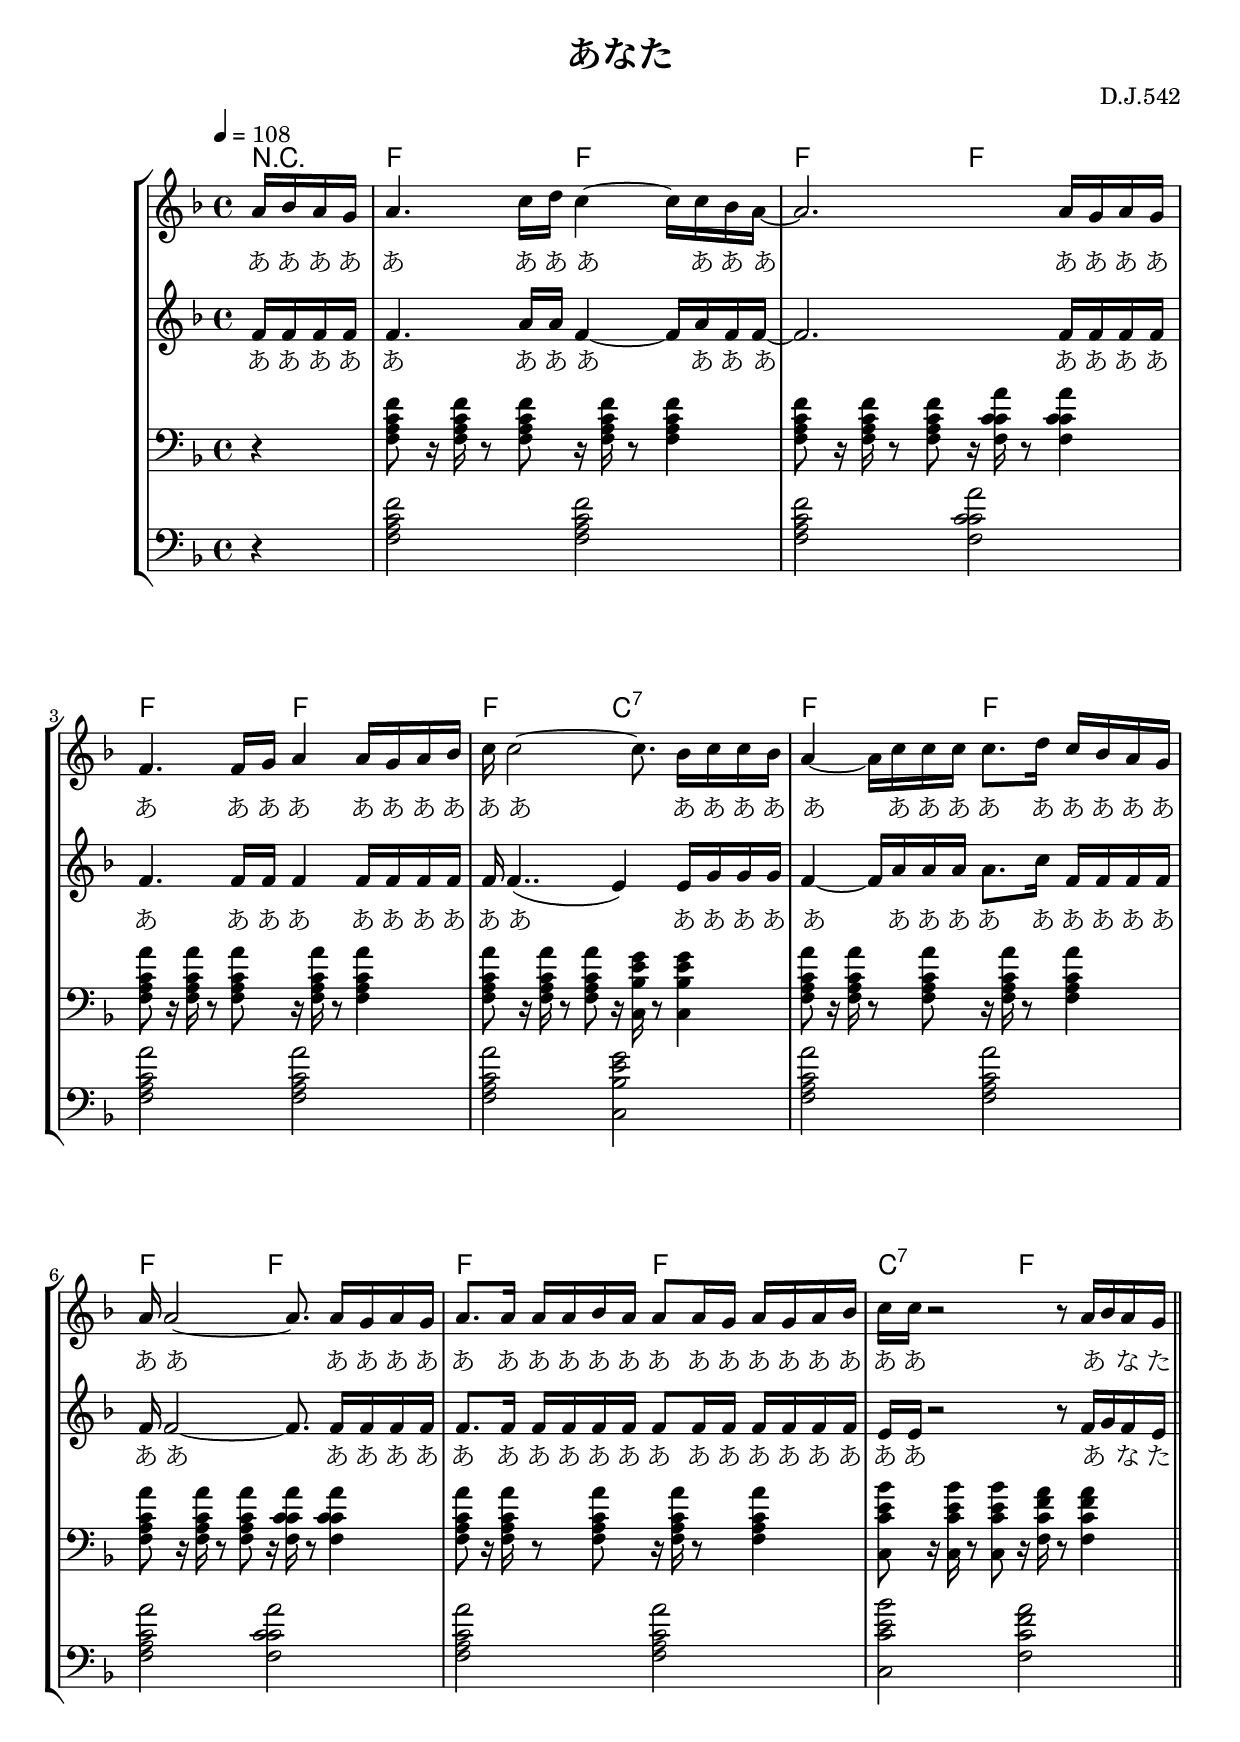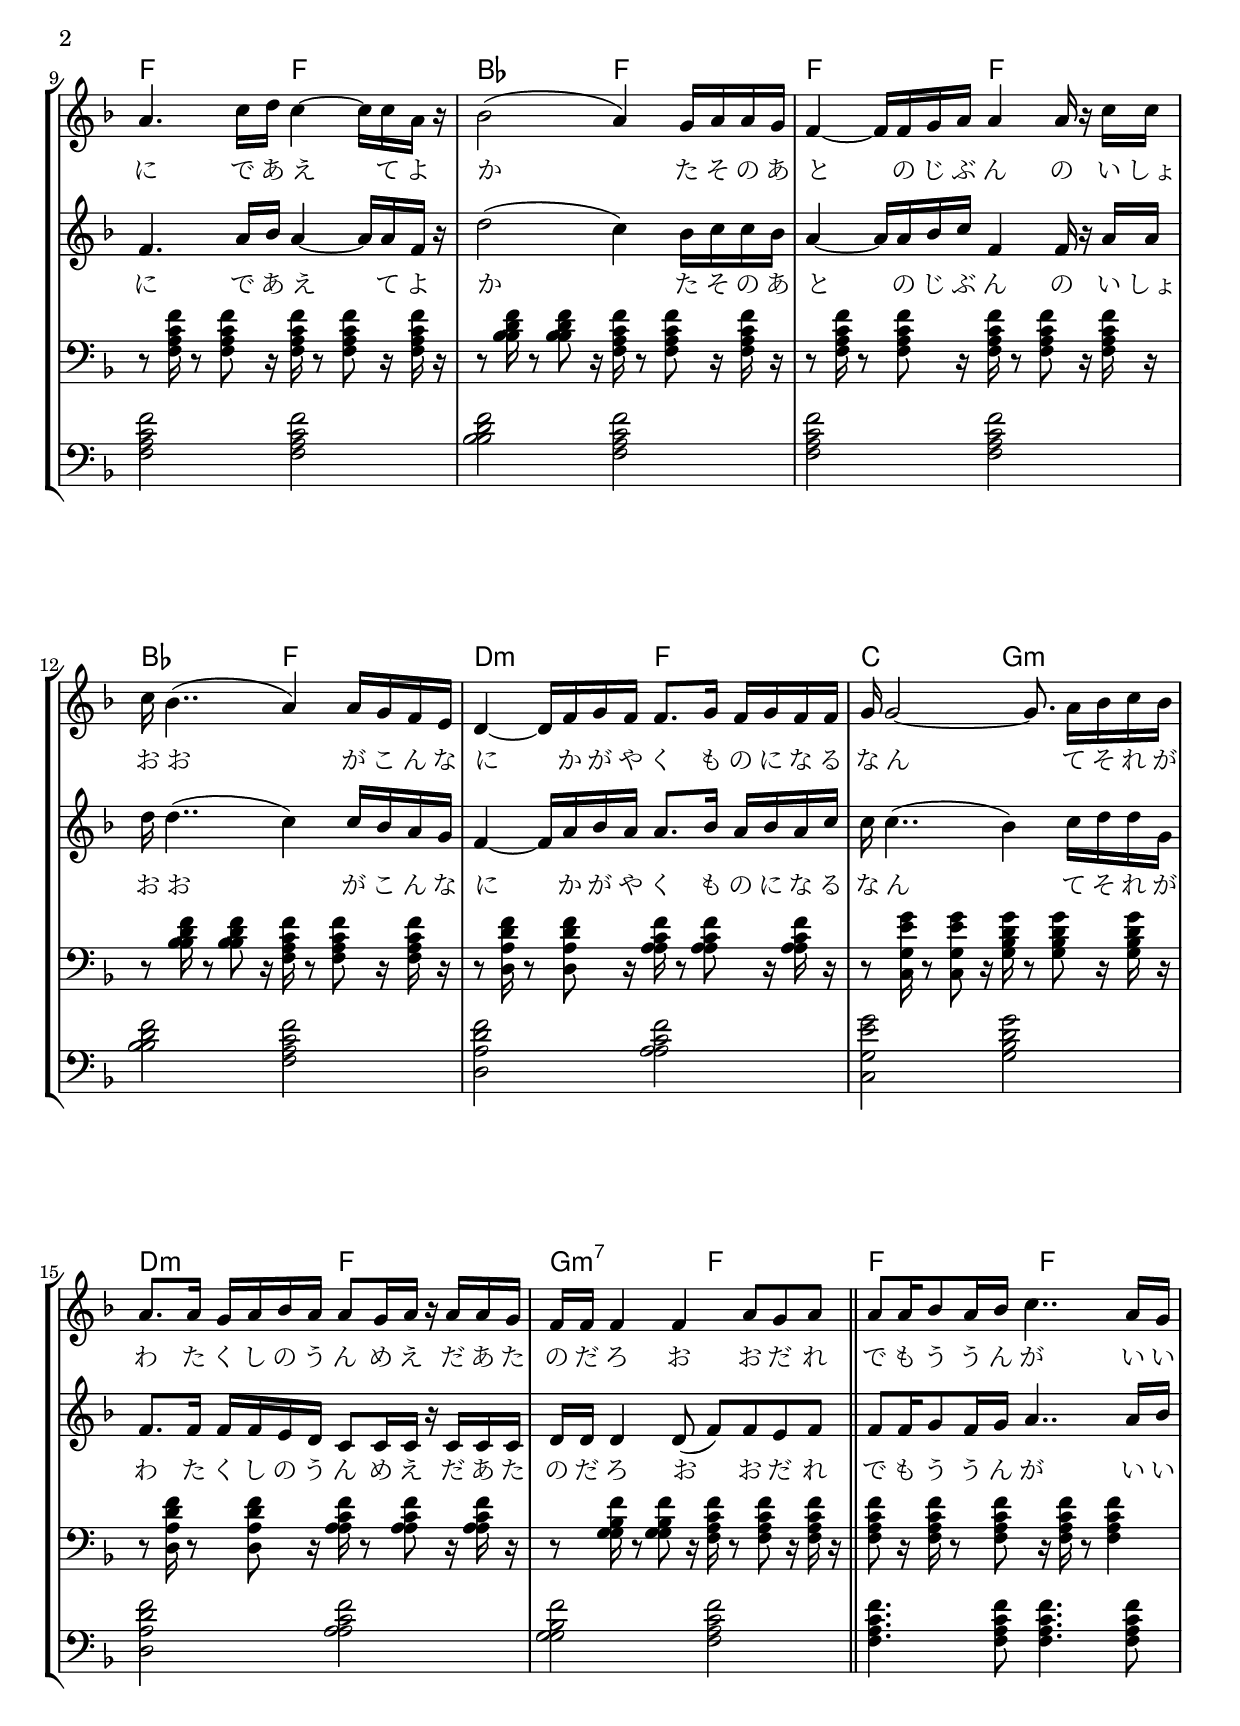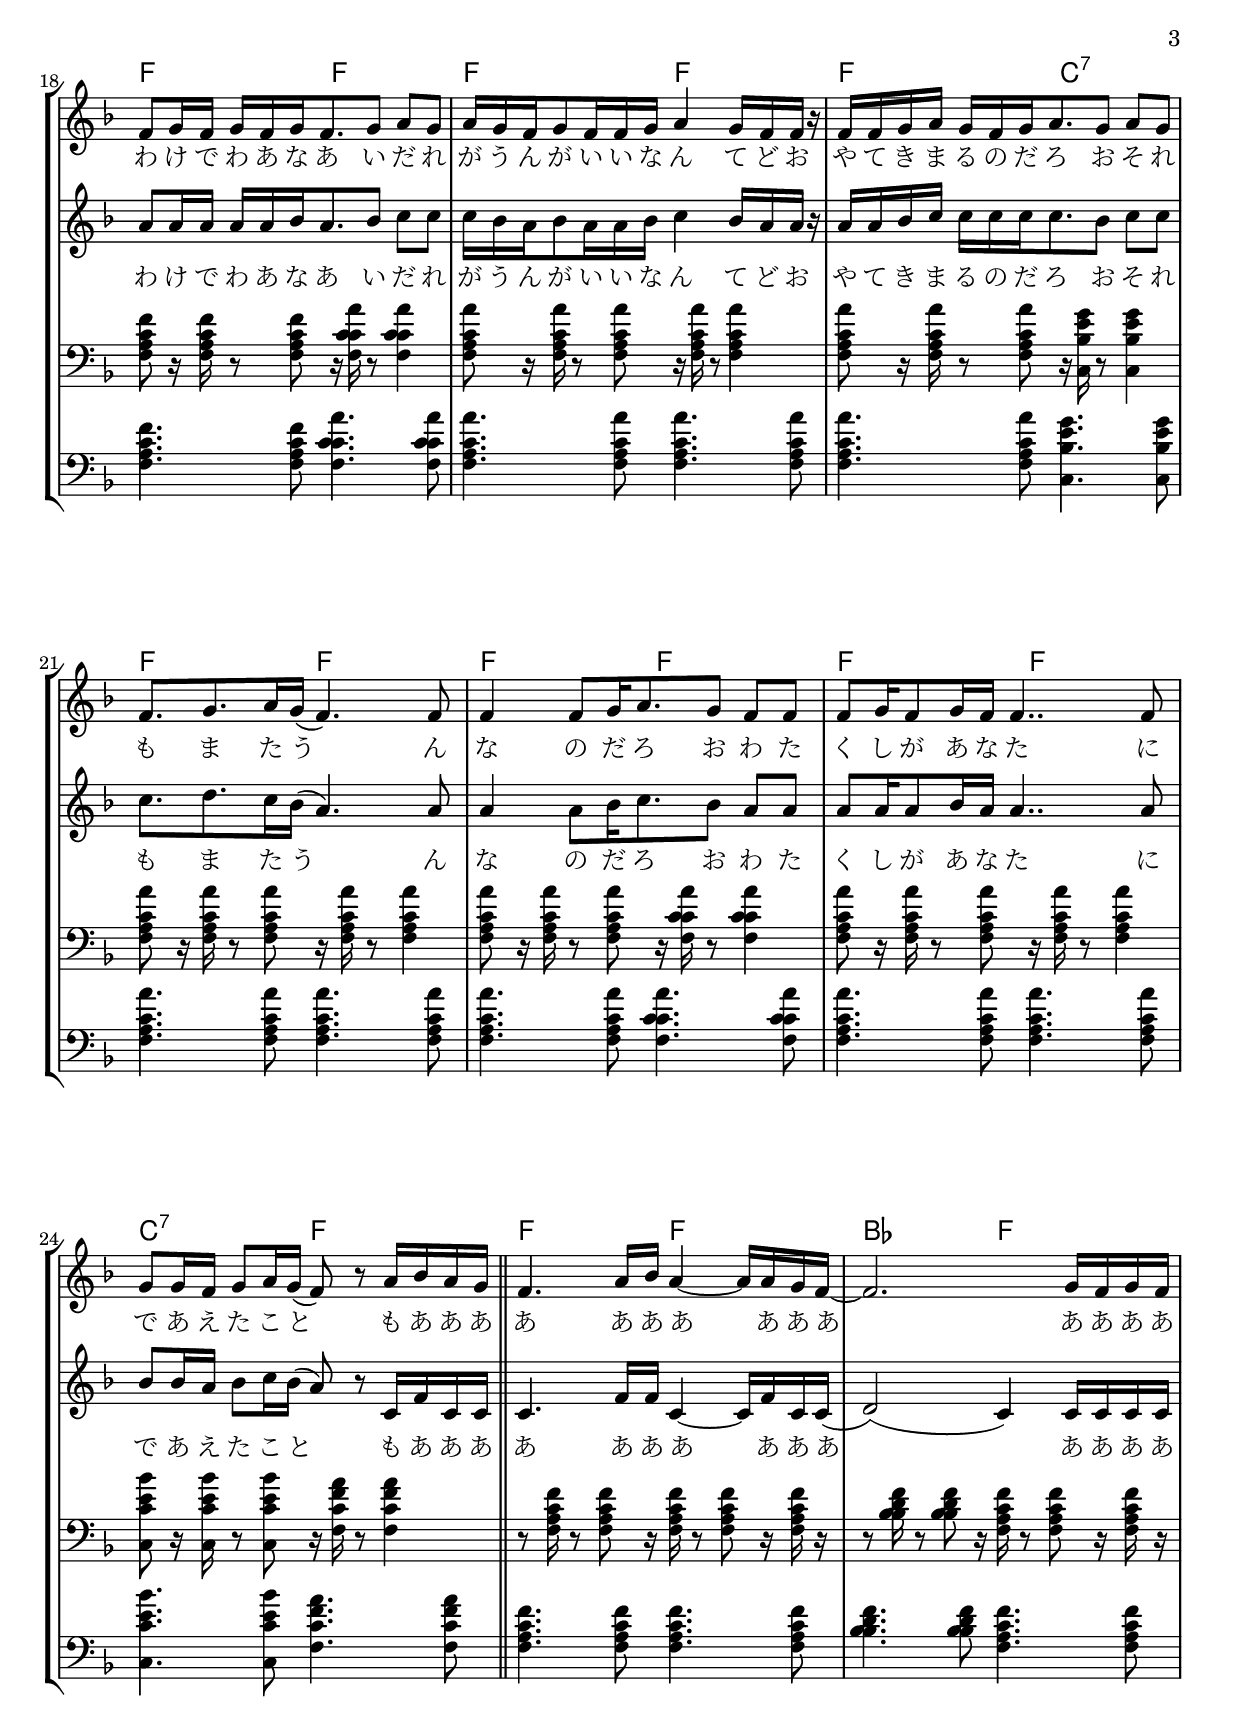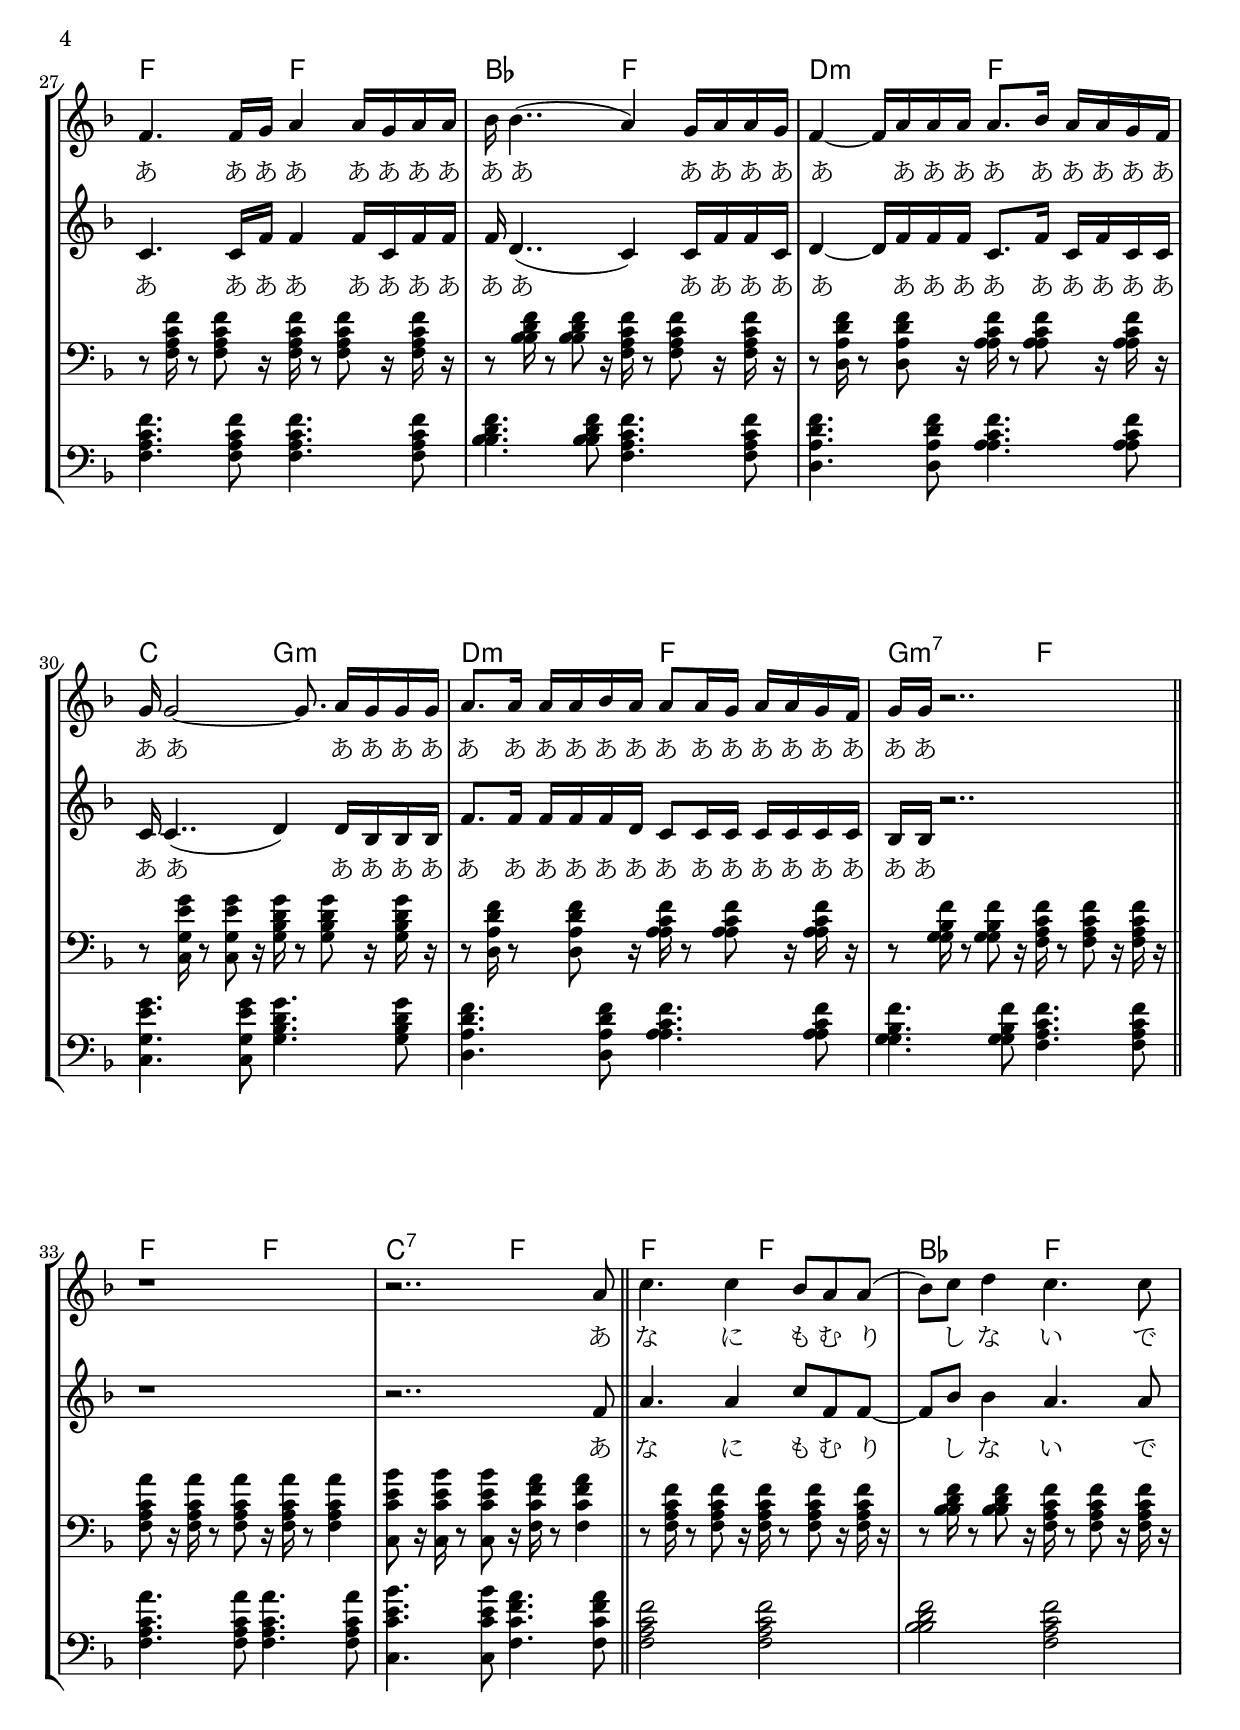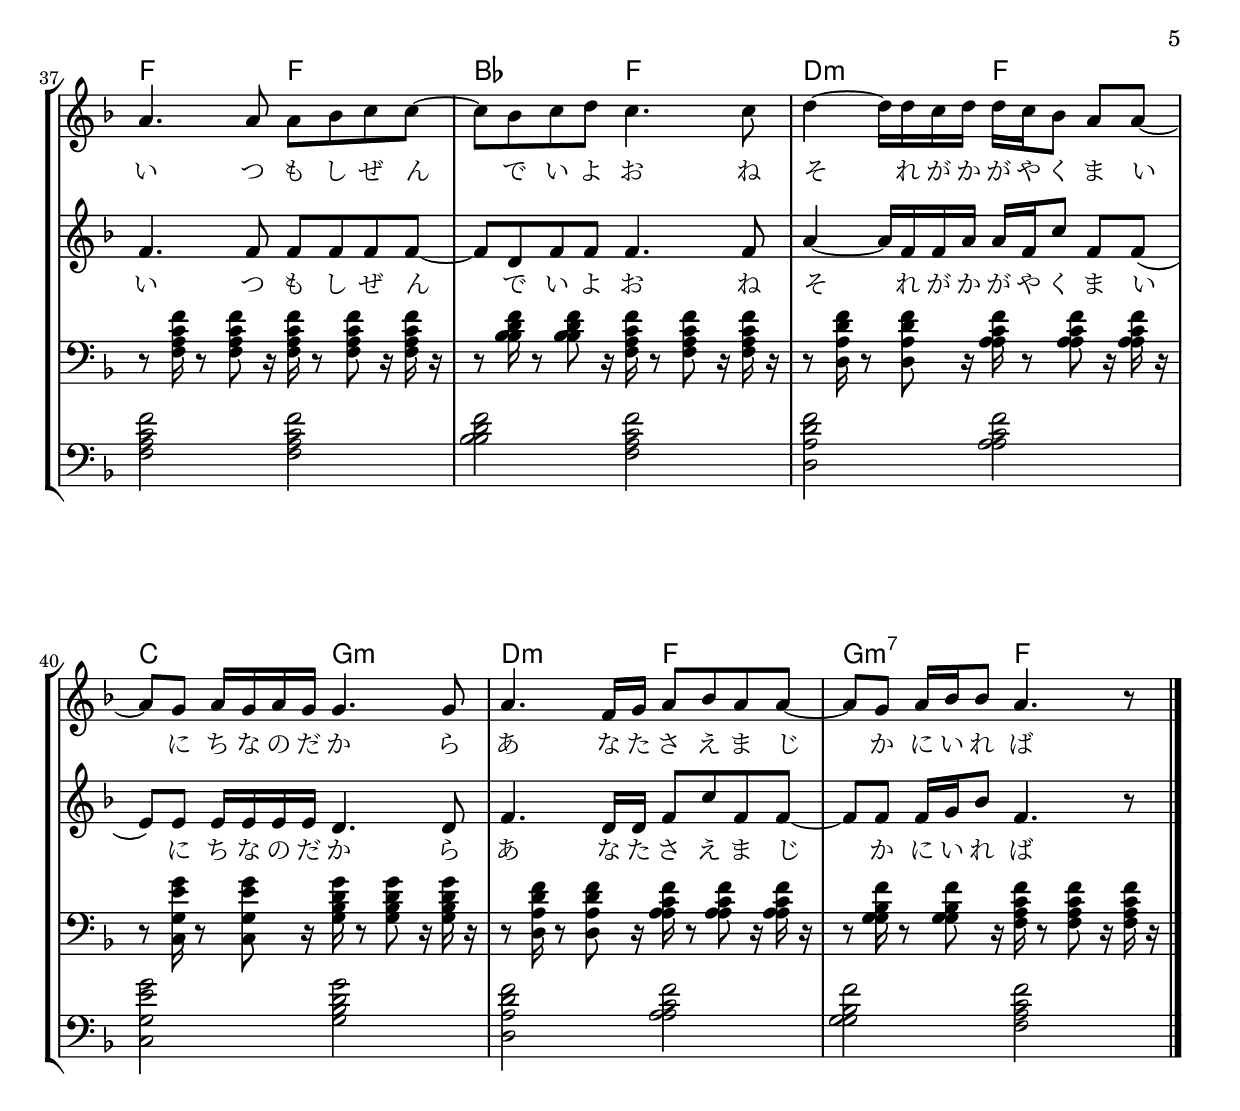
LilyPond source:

\version "2.12.1"

\header {
	title = \markup {あなた}
	composer = \markup \center-column {D.J.542}
}

harmony = \chordmode {
		r4f2 f f f f f f c:7 f f f f f f c:7 f 

	f f bes f f f bes f d:m f c g:m d:m f g:min7 f 

	f f f f f f f c:7 f f f f f f c:7 f 

	f f bes f f f bes f d:m f c g:m d:m f g:min7 f 

	f f c:7 f 

	f f bes f f f bes f d:m f c g:m d:m f g:min7 f 
}

melody = {
	\set Staff.midiInstrument = #"Brass Section"
	\partial 8*2
		\key f \major
	\tempo 4 = 108
a'16  bes'16  a'16  g'16 
	a'4.  c''16  d''16  c''4~c''16  c''16  bes'16  a'16~ 
	a'2.  a'16  g'16  a'16  g'16 
	f'4.  f'16  g'16  a'4  a'16  g'16  a'16  bes'16 
	c''16  c''2~c''8.  bes'16  c''16  c''16  bes'16 
	a'4~a'16  c''16  c''16  c''16  c''8.  d''16  c''16  bes'16  a'16  g'16 
	a'16  a'2~a'8.  a'16  g'16  a'16  g'16 
	a'8.  a'16  a'16  a'16  bes'16  a'16  a'8  a'16  g'16  a'16  g'16  a'16  bes'16 
	c''16  c''16  	r2~r8 	\set Staff.midiInstrument = #"fss0.37"
	a'16  bes'16  a'16  g'16 
	a'4.  c''16  d''16  c''4~c''16  c''16  a'16  r16 
	bes'2  (a'4)  g'16  a'16  a'16  g'16 
	f'4~f'16  f'16  g'16  a'16  a'4  a'16  r16  c''16  c''16 
	c''16  bes'4..  (a'4)  a'16  g'16  f'16  e'16 
	d'4~d'16  f'16  g'16  f'16  f'8.  g'16  f'16  g'16  f'16  f'16 
	g'16  g'2~g'8.  a'16  bes'16  c''16  bes'16 
	a'8.  a'16  g'16  a'16  bes'16  a'16  a'8  g'16  a'16  r16  a'16  a'16  g'16 
	f'16  f'16  f'4  f'4  	\set Staff.midiInstrument = #"fss0.37"
	a'8  g'8  a'8 
	a'8  a'16  bes'8  a'16  bes'16  c''4..  a'16  g'16 
	f'8  g'16  f'16  g'16  f'16  g'16  f'8.  g'8  a'8  g'8 
	a'16  g'16  f'16  g'8  f'16  f'16  g'16  a'4  g'16  f'16  f'16  r16 
	f'16  f'16  g'16  a'16  g'16  f'16  g'16  a'8.  g'8  a'8  g'8 
	f'8.  g'8.  a'16  g'16  (f'4.)  f'8 
	f'4  f'8  g'16  a'8.  g'8  f'8  f'8 
	f'8  g'16  f'8  g'16  f'16  f'4..  f'8 
	g'8  g'16  f'16  g'8  a'16  g'16  (f'8)  	r8 	\set Staff.midiInstrument = #"Brass Section"
	a'16  bes'16  a'16  g'16 
	f'4.  a'16  bes'16  a'4~a'16  a'16  g'16  f'16~ 
	f'2.  g'16  f'16  g'16  f'16 
	f'4.  f'16  g'16  a'4  a'16  g'16  a'16  a'16 
	bes'16  bes'4..  (a'4)  g'16  a'16  a'16  g'16 
	f'4~f'16  a'16  a'16  a'16  a'8.  bes'16  a'16  a'16  g'16  f'16 
	g'16  g'2~g'8.  a'16  g'16  g'16  g'16 
	a'8.  a'16  a'16  a'16  bes'16  a'16  a'8  a'16  g'16  a'16  a'16  g'16  f'16 
	g'16  g'16  	r2.. 	r1 | r2.. 
	\set Staff.midiInstrument = #"fss0.37"
	a'8 
	c''4.  c''4  bes'8  a'8  a'8 
	(bes'8)  c''8  d''4  c''4.  c''8 
	a'4.  a'8  a'8  bes'8  c''8  c''8~ 
	c''8  bes'8  c''8  d''8  c''4.  c''8 
	d''4~d''16  d''16  c''16  d''16  d''16  c''16  bes'8  a'8  a'8~ 
	a'8  g'8  a'16  g'16  a'16  g'16  g'4.  g'8 
	a'4.  f'16  g'16  a'8  bes'8  a'8  a'8~ 
	a'8  g'8  a'16  bes'16  bes'8  a'4.  	r8 	\bar "|."
}

words = \lyricmode {
	あ  あ  あ  あ  あ  あ  あ  あ  あ  あ  あ  あ  あ  あ  あ  あ  あ  あ  あ  あ  あ  あ  あ  あ  あ  あ  あ  あ  あ  あ  あ  あ  あ  あ  あ  あ  あ  あ  あ  あ  あ  あ  あ  あ  あ  あ  あ  あ  あ  あ  あ  あ  あ  あ  あ  あ  あ  あ  あ  あ  
	あ  な  た  に  で  あ  え  て  よ  か  た  そ  の  あ  と  の  じ  ぶ  ん  の  い  しょ  お  お  が  こ  ん  な  に  か  が  や  く  も  の  に  な  る  な  ん  て  そ  れ  が  わ  た  く  し  の  う  ん  め  え  だ  あ  た  の  だ  ろ  お  お  
	だ  れ  で  も  う  う  ん  が  い  い  わ  け  で  わ  あ  な  あ  い  だ  れ  が  う  ん  が  い  い  な  ん  て  ど  お  や  て  き  ま  る  の  だ  ろ  お  そ  れ  も  ま  た  う  ん  な  の  だ  ろ  お  わ  た  く  し  が  あ  な  た  に  で  あ  え  た  こ  と  も  
	あ  あ  あ  あ  あ  あ  あ  あ  あ  あ  あ  あ  あ  あ  あ  あ  あ  あ  あ  あ  あ  あ  あ  あ  あ  あ  あ  あ  あ  あ  あ  あ  あ  あ  あ  あ  あ  あ  あ  あ  あ  あ  あ  あ  あ  あ  あ  あ  あ  あ  あ  あ  あ  あ  あ  あ  あ  あ  あ  あ  
	
	な  に  も  む  り  し  な  い  で  い  つ  も  し  ぜ  ん  で  い  よ  お  ね  そ  れ  が  か  が  や  く  ま  い  に  ち  な  の  だ  か  ら  あ  な  た  さ  え  ま  じ  か  に  い  れ  ば  あ  
}

secondmelody = {
	\set Staff.midiInstrument = #"Brass Section"
	\partial 8*2
		\key f \major
	\tempo 4 = 108
f'16  f'16  f'16  f'16 
	f'4.  a'16  a'16  f'4~f'16  a'16  f'16  f'16~ 
	f'2.  f'16  f'16  f'16  f'16 
	f'4.  f'16  f'16  f'4  f'16  f'16  f'16  f'16 
	f'16  f'4..  (e'4)  e'16  g'16  g'16  g'16 
	f'4~f'16  a'16  a'16  a'16  a'8.  c''16  f'16  f'16  f'16  f'16 
	f'16  f'2~f'8.  f'16  f'16  f'16  f'16 
	f'8.  f'16  f'16  f'16  f'16  f'16  f'8  f'16  f'16  f'16  f'16  f'16  f'16 
	e'16  e'16  	r2~r8 	\set Staff.midiInstrument = #"mmi0.38"
	f'16  g'16  f'16  e'16 
	f'4.  a'16  bes'16  a'4~a'16  a'16  f'16  r16 
	d''2  (c''4)  bes'16  c''16  c''16  bes'16 
	a'4~a'16  a'16  bes'16  c''16  f'4  f'16  r16  a'16  a'16 
	d''16  d''4..  (c''4)  c''16  bes'16  a'16  g'16 
	f'4~f'16  a'16  bes'16  a'16  a'8.  bes'16  a'16  bes'16  a'16  c''16 
	c''16  c''4..  (bes'4)  c''16  d''16  d''16  g'16 
	f'8.  f'16  f'16  f'16  e'16  d'16  c'8  c'16  c'16  r16  c'16  c'16  c'16 
	d'16  d'16  d'4  d'8  (f'8)  	\set Staff.midiInstrument = #"mmi0.38"
	f'8  e'8  f'8 
	f'8  f'16  g'8  f'16  g'16  a'4..  a'16  bes'16 
	a'8  a'16  a'16  a'16  a'16  bes'16  a'8.  bes'8  c''8  c''8 
	c''16  bes'16  a'16  bes'8  a'16  a'16  bes'16  c''4  bes'16  a'16  a'16  r16 
	a'16  a'16  bes'16  c''16  c''16  c''16  c''16  c''8.  bes'8  c''8  c''8 
	c''8.  d''8.  c''16  bes'16  (a'4.)  a'8 
	a'4  a'8  bes'16  c''8.  bes'8  a'8  a'8 
	a'8  a'16  a'8  bes'16  a'16  a'4..  a'8 
	bes'8  bes'16  a'16  bes'8  c''16  bes'16  (a'8)  	r8 	\set Staff.midiInstrument = #"Brass Section"
	c'16  f'16  c'16  c'16 
	c'4.  f'16  f'16  c'4~c'16  f'16  c'16  c'16 
	(d'2)  (c'4)  c'16  c'16  c'16  c'16 
	c'4.  c'16  f'16  f'4  f'16  c'16  f'16  f'16 
	f'16  d'4..  (c'4)  c'16  f'16  f'16  c'16 
	d'4~d'16  f'16  f'16  f'16  c'8.  f'16  c'16  f'16  c'16  c'16 
	c'16  c'4..  (d'4)  d'16  bes16  bes16  bes16 
	f'8.  f'16  f'16  f'16  f'16  d'16  c'8  c'16  c'16  c'16  c'16  c'16  c'16 
	bes16  bes16  	r2.. 	r1 | r2.. 
	\set Staff.midiInstrument = #"mmi0.38"
	f'8 
	a'4.  a'4  c''8  f'8  f'8~ 
	f'8  bes'8  bes'4  a'4.  a'8 
	f'4.  f'8  f'8  f'8  f'8  f'8~ 
	f'8  d'8  f'8  f'8  f'4.  f'8 
	a'4~a'16  f'16  f'16  a'16  a'16  f'16  c''8  f'8  f'8 
	(e'8)  e'8  e'16  e'16  e'16  e'16  d'4.  d'8 
	f'4.  d'16  d'16  f'8  c''8  f'8  f'8~ 
	f'8  f'8  f'16  g'16  bes'8  f'4.  	r8 	\bar "|."
}

secondwords = \lyricmode {
	あ  あ  あ  あ  あ  あ  あ  あ  あ  あ  あ  あ  あ  あ  あ  あ  あ  あ  あ  あ  あ  あ  あ  あ  あ  あ  あ  あ  あ  あ  あ  あ  あ  あ  あ  あ  あ  あ  あ  あ  あ  あ  あ  あ  あ  あ  あ  あ  あ  あ  あ  あ  あ  あ  あ  あ  あ  あ  あ  あ  
	あ  な  た  に  で  あ  え  て  よ  か  た  そ  の  あ  と  の  じ  ぶ  ん  の  い  しょ  お  お  が  こ  ん  な  に  か  が  や  く  も  の  に  な  る  な  ん  て  そ  れ  が  わ  た  く  し  の  う  ん  め  え  だ  あ  た  の  だ  ろ  お  お  
	だ  れ  で  も  う  う  ん  が  い  い  わ  け  で  わ  あ  な  あ  い  だ  れ  が  う  ん  が  い  い  な  ん  て  ど  お  や  て  き  ま  る  の  だ  ろ  お  そ  れ  も  ま  た  う  ん  な  の  だ  ろ  お  わ  た  く  し  が  あ  な  た  に  で  あ  え  た  こ  と  も  
	あ  あ  あ  あ  あ  あ  あ  あ  あ  あ  あ  あ  あ  あ  あ  あ  あ  あ  あ  あ  あ  あ  あ  あ  あ  あ  あ  あ  あ  あ  あ  あ  あ  あ  あ  あ  あ  あ  あ  あ  あ  あ  あ  あ  あ  あ  あ  あ  あ  あ  あ  あ  あ  あ  あ  あ  あ  あ  あ  あ  
	
	な  に  も  む  り  し  な  い  で  い  つ  も  し  ぜ  ん  で  い  よ  お  ね  そ  れ  が  か  が  や  く  ま  い  に  ち  な  の  だ  か  ら  あ  な  た  さ  え  ま  じ  か  に  い  れ  ば  あ  
}

tempochange = {
	\tempo 4 = 108
	r1 | r1 | r1 | r1 | r1 | r1 | r1 | r1 \bar "||"
	\tempo 4 = 108
	r1 | r1 | r1 | r1 | r1 | r1 | r1 | r1 \bar "||"
	\tempo 4 = 108
	r1 | r1 | r1 | r1 | r1 | r1 | r1 | r1 \bar "||"
	\tempo 4 = 108
	r1 | r1 | r1 | r1 | r1 | r1 | r1 | r1 \bar "||"
	\tempo 4 = 108
	r1 | r1 \bar "||"
	\tempo 4 = 108
	r1 | r1 | r1 | r1 | r1 | r1 | r1 | r1 \bar "|."
}

mainacc = {
	\clef bass
	\set Staff.midiInstrument = #"Electric Guitar (clean)"
	\key f \major
	\tempo 4 = 108
	\partial 8*2
	r4	<f a c' f'>8 r16 <f a c' f'>16 r8     <f a c' f'>8
	r16 <f a c' f'>16 r8     <f a c' f'>4
	<f a c' f'>8 r16 <f a c' f'>16 r8     <f a c' f'>8
	r16 <f c' c' a'>16 r8     <f c' c' a'>4
	<f a c' a'>8 r16 <f a c' a'>16 r8     <f a c' a'>8
	r16 <f a c' a'>16 r8     <f a c' a'>4
	<f a c' a'>8 r16 <f a c' a'>16 r8     <f a c' a'>8
	r16 <c bes e' g'>16 r8     <c bes e' g'>4
	<f a c' a'>8 r16 <f a c' a'>16 r8     <f a c' a'>8
	r16 <f a c' a'>16 r8     <f a c' a'>4
	<f a c' a'>8 r16 <f a c' a'>16 r8     <f a c' a'>8
	r16 <f c' c' a'>16 r8     <f c' c' a'>4
	<f a c' a'>8 r16 <f a c' a'>16 r8     <f a c' a'>8
	r16 <f a c' a'>16 r8     <f a c' a'>4
	<c c' e' bes'>8 r16 <c c' e' bes'>16 r8     <c c' e' bes'>8
	r16 <f c' f' a'>16 r8     <f c' f' a'>4
	\bar "||"

	\set Staff.midiInstrument = #"Electric Guitar (clean)"
	r8 <f a c' f'>16 r8 <f a c' f'>8 r16
	<f a c' f'>16 r8      <f a c' f'>8 r16 <f a c' f'>16 r16
	r8 <bes bes d' f'>16 r8 <bes bes d' f'>8 r16
	<f a c' f'>16 r8      <f a c' f'>8 r16 <f a c' f'>16 r16
	r8 <f a c' f'>16 r8 <f a c' f'>8 r16
	<f a c' f'>16 r8      <f a c' f'>8 r16 <f a c' f'>16 r16
	r8 <bes bes d' f'>16 r8 <bes bes d' f'>8 r16
	<f a c' f'>16 r8      <f a c' f'>8 r16 <f a c' f'>16 r16
	r8 <d a d' f'>16 r8 <d a d' f'>8 r16
	<a a c' f'>16 r8      <a a c' f'>8 r16 <a a c' f'>16 r16
	r8 <c g e' g'>16 r8 <c g e' g'>8 r16
	<g bes d' g'>16 r8      <g bes d' g'>8 r16 <g bes d' g'>16 r16
	r8 <d a d' f'>16 r8 <d a d' f'>8 r16
	<a a c' f'>16 r8      <a a c' f'>8 r16 <a a c' f'>16 r16
	r8 <g g bes f'>16 r8 <g g bes f'>8 r16
	<f a c' f'>16 r8      <f a c' f'>8 r16 <f a c' f'>16 r16
	\bar "||"

	\set Staff.midiInstrument = #"Electric Guitar (clean)"
	<f a c' f'>8 r16 <f a c' f'>16 r8     <f a c' f'>8
	r16 <f a c' f'>16 r8     <f a c' f'>4
	<f a c' f'>8 r16 <f a c' f'>16 r8     <f a c' f'>8
	r16 <f c' c' a'>16 r8     <f c' c' a'>4
	<f a c' a'>8 r16 <f a c' a'>16 r8     <f a c' a'>8
	r16 <f a c' a'>16 r8     <f a c' a'>4
	<f a c' a'>8 r16 <f a c' a'>16 r8     <f a c' a'>8
	r16 <c bes e' g'>16 r8     <c bes e' g'>4
	<f a c' a'>8 r16 <f a c' a'>16 r8     <f a c' a'>8
	r16 <f a c' a'>16 r8     <f a c' a'>4
	<f a c' a'>8 r16 <f a c' a'>16 r8     <f a c' a'>8
	r16 <f c' c' a'>16 r8     <f c' c' a'>4
	<f a c' a'>8 r16 <f a c' a'>16 r8     <f a c' a'>8
	r16 <f a c' a'>16 r8     <f a c' a'>4
	<c c' e' bes'>8 r16 <c c' e' bes'>16 r8     <c c' e' bes'>8
	r16 <f c' f' a'>16 r8     <f c' f' a'>4
	\bar "||"

	\set Staff.midiInstrument = #"Electric Guitar (clean)"
	r8 <f a c' f'>16 r8 <f a c' f'>8 r16
	<f a c' f'>16 r8      <f a c' f'>8 r16 <f a c' f'>16 r16
	r8 <bes bes d' f'>16 r8 <bes bes d' f'>8 r16
	<f a c' f'>16 r8      <f a c' f'>8 r16 <f a c' f'>16 r16
	r8 <f a c' f'>16 r8 <f a c' f'>8 r16
	<f a c' f'>16 r8      <f a c' f'>8 r16 <f a c' f'>16 r16
	r8 <bes bes d' f'>16 r8 <bes bes d' f'>8 r16
	<f a c' f'>16 r8      <f a c' f'>8 r16 <f a c' f'>16 r16
	r8 <d a d' f'>16 r8 <d a d' f'>8 r16
	<a a c' f'>16 r8      <a a c' f'>8 r16 <a a c' f'>16 r16
	r8 <c g e' g'>16 r8 <c g e' g'>8 r16
	<g bes d' g'>16 r8      <g bes d' g'>8 r16 <g bes d' g'>16 r16
	r8 <d a d' f'>16 r8 <d a d' f'>8 r16
	<a a c' f'>16 r8      <a a c' f'>8 r16 <a a c' f'>16 r16
	r8 <g g bes f'>16 r8 <g g bes f'>8 r16
	<f a c' f'>16 r8      <f a c' f'>8 r16 <f a c' f'>16 r16
	\bar "||"

	\set Staff.midiInstrument = #"Electric Guitar (clean)"
	<f a c' a'>8 r16 <f a c' a'>16 r8     <f a c' a'>8
	r16 <f a c' a'>16 r8     <f a c' a'>4
	<c c' e' bes'>8 r16 <c c' e' bes'>16 r8     <c c' e' bes'>8
	r16 <f c' f' a'>16 r8     <f c' f' a'>4
	\bar "||"

	\set Staff.midiInstrument = #"Electric Guitar (clean)"
	r8 <f a c' f'>16 r8 <f a c' f'>8 r16
	<f a c' f'>16 r8      <f a c' f'>8 r16 <f a c' f'>16 r16
	r8 <bes bes d' f'>16 r8 <bes bes d' f'>8 r16
	<f a c' f'>16 r8      <f a c' f'>8 r16 <f a c' f'>16 r16
	r8 <f a c' f'>16 r8 <f a c' f'>8 r16
	<f a c' f'>16 r8      <f a c' f'>8 r16 <f a c' f'>16 r16
	r8 <bes bes d' f'>16 r8 <bes bes d' f'>8 r16
	<f a c' f'>16 r8      <f a c' f'>8 r16 <f a c' f'>16 r16
	r8 <d a d' f'>16 r8 <d a d' f'>8 r16
	<a a c' f'>16 r8      <a a c' f'>8 r16 <a a c' f'>16 r16
	r8 <c g e' g'>16 r8 <c g e' g'>8 r16
	<g bes d' g'>16 r8      <g bes d' g'>8 r16 <g bes d' g'>16 r16
	r8 <d a d' f'>16 r8 <d a d' f'>8 r16
	<a a c' f'>16 r8      <a a c' f'>8 r16 <a a c' f'>16 r16
	r8 <g g bes f'>16 r8 <g g bes f'>8 r16
	<f a c' f'>16 r8      <f a c' f'>8 r16 <f a c' f'>16 r16
	\bar "|."
}

subacc = {
	\clef bass
	\set Staff.midiInstrument = #"Electric Piano 1"
	\key f \major
	\tempo 4 = 108
	\partial 8*2
	r4	<f a c' f'>2
	<f a c' f'>2
	<f a c' f'>2
	<f c' c' a'>2
	<f a c' a'>2
	<f a c' a'>2
	<f a c' a'>2
	<c bes e' g'>2
	<f a c' a'>2
	<f a c' a'>2
	<f a c' a'>2
	<f c' c' a'>2
	<f a c' a'>2
	<f a c' a'>2
	<c c' e' bes'>2
	<f c' f' a'>2
	\bar "||"

	\set Staff.midiInstrument = #"Electric Piano 1"
	<f a c' f'>2
	<f a c' f'>2
	<bes bes d' f'>2
	<f a c' f'>2
	<f a c' f'>2
	<f a c' f'>2
	<bes bes d' f'>2
	<f a c' f'>2
	<d a d' f'>2
	<a a c' f'>2
	<c g e' g'>2
	<g bes d' g'>2
	<d a d' f'>2
	<a a c' f'>2
	<g g bes f'>2
	<f a c' f'>2
	\bar "||"

	\set Staff.midiInstrument = #"Electric Piano 1"
	<f a c' f'>4. <f a c' f'>8
	<f a c' f'>4. <f a c' f'>8
	<f a c' f'>4. <f a c' f'>8
	<f c' c' a'>4. <f c' c' a'>8
	<f a c' a'>4. <f a c' a'>8
	<f a c' a'>4. <f a c' a'>8
	<f a c' a'>4. <f a c' a'>8
	<c bes e' g'>4. <c bes e' g'>8
	<f a c' a'>4. <f a c' a'>8
	<f a c' a'>4. <f a c' a'>8
	<f a c' a'>4. <f a c' a'>8
	<f c' c' a'>4. <f c' c' a'>8
	<f a c' a'>4. <f a c' a'>8
	<f a c' a'>4. <f a c' a'>8
	<c c' e' bes'>4. <c c' e' bes'>8
	<f c' f' a'>4. <f c' f' a'>8
	\bar "||"

	\set Staff.midiInstrument = #"Electric Piano2"
	<f a c' f'>4. <f a c' f'>8
	<f a c' f'>4. <f a c' f'>8
	<bes bes d' f'>4. <bes bes d' f'>8
	<f a c' f'>4. <f a c' f'>8
	<f a c' f'>4. <f a c' f'>8
	<f a c' f'>4. <f a c' f'>8
	<bes bes d' f'>4. <bes bes d' f'>8
	<f a c' f'>4. <f a c' f'>8
	<d a d' f'>4. <d a d' f'>8
	<a a c' f'>4. <a a c' f'>8
	<c g e' g'>4. <c g e' g'>8
	<g bes d' g'>4. <g bes d' g'>8
	<d a d' f'>4. <d a d' f'>8
	<a a c' f'>4. <a a c' f'>8
	<g g bes f'>4. <g g bes f'>8
	<f a c' f'>4. <f a c' f'>8
	\bar "||"

	\set Staff.midiInstrument = #"Electric Piano2"
	<f a c' a'>4. <f a c' a'>8
	<f a c' a'>4. <f a c' a'>8
	<c c' e' bes'>4. <c c' e' bes'>8
	<f c' f' a'>4. <f c' f' a'>8
	\bar "||"

	\set Staff.midiInstrument = #"Electric Piano 1"
	<f a c' f'>2
	<f a c' f'>2
	<bes bes d' f'>2
	<f a c' f'>2
	<f a c' f'>2
	<f a c' f'>2
	<bes bes d' f'>2
	<f a c' f'>2
	<d a d' f'>2
	<a a c' f'>2
	<c g e' g'>2
	<g bes d' g'>2
	<d a d' f'>2
	<a a c' f'>2
	<g g bes f'>2
	<f a c' f'>2
	\bar "|."
}

percA = {
	\drummode {
	\partial 8*2
	r4	r2 hho2  |r2 hho2  |r2 hho2  |r2 hho2  |r2 hho2  |r2 hho2  |r2 hho2  |r2 hho2  \bar "||"
	r2 hho2  |r2 hho2  |r2 hho2  |r2 hho2  |r2 hho2  |r2 hho2  |r2 hho2  |r2 hho2  \bar "||"
	r4 hh8. hh4 r16 hh4  |hh4 hh8 hh4. hh4  |hh4 hh8. hh4 r16 hh4  |hh4 hh8 hh4. hh4  |r4 hh8. hh4 r16 hh4  |hh4 hh8 hh4. hh4  |hh4 hh8. hh4 r16 hh4  |hh4 hh8 hh4. hh4  \bar "||"
	r8 cymr16 cymr16 cymr8 cymr16 cymr16 cymr8 cymr16 cymr16 cymr8 cymr8  |cymr8 cymr16 cymr16 cymr8 cymr16 cymr16 cymr8 cymr16 cymr16 cymr8 cymr8  |cymr8 cymr16 cymr16 cymr8 cymr16 cymr16 cymr8 cymr16 cymr16 cymr8 cymr16 cymr16  |cymr8 cymr16 cymr16 cymr8 cymr16 cymr16 cymr8 cymr16 cymr16 cymr8 cymr8  |r8 cymr16 cymr16 cymr8 cymr16 cymr16 cymr8 cymr16 cymr16 cymr8 cymr8  |cymr8 cymr16 cymr16 cymr8 cymr16 cymr16 cymr8 cymr16 cymr16 cymr8 cymr8  |cymr8 cymr16 cymr16 cymr8 cymr16 cymr16 cymr8 cymr16 cymr16 cymr8 cymr16 cymr16  |cymr8 cymr16 cymr16 cymr8 cymr16 cymr16 cymr8 cymr16 cymr16 cymr8 cymr8  \bar "||"
	r2 r8 hho4.  |r2 r8 hho4.  \bar "||"
	r2 hho2  |r2 hho2  |r2 hho2  |r2 hho2  |r2 hho2  |r2 hho2  |r2 hho2  |r2 hho2  \bar "|."
	}
}

percB = {
	\drummode {
	\partial 8*2
	r4	r8 hh16 hh16 hh8 hh16 hh8. hh16 hh16 hh8 hh16 hh16  |hh8 hh16 hh16 hh8 hh16 hh8. hh16 hh16 hh8 hh8  |hh8 hh16 hh16 hh8 hh16 hh8. hh16 hh16 hh8 hh16 hh16  |hh8 hh16 hh16 hh8 hh16 hh8. hh16 hh16 hh8 hh8  |r8 hh16 hh16 hh8 hh16 hh8. hh16 hh16 hh8 hh16 hh16  |hh8 hh16 hh16 hh8 hh16 hh8. hh16 hh16 hh8 hh8  |hh8 hh16 hh16 hh8 hh16 hh8. hh16 hh16 hh8 hh16 hh16  |hh8 hh16 hh16 hh8 hh16 hh8 hh4. r16  \bar "||"
	r8 hh16 hh16 hh8 hh16 hh8. hh16 hh16 hh8 hh16 hh16  |hh8 hh16 hh16 hh8 hh16 hh8. hh16 hh16 hh8 hh8  |hh8 hh16 hh16 hh8 hh16 hh8. hh16 hh16 hh8 hh16 hh16  |hh8 hh16 hh16 hh8 hh16 hh8. hh16 hh16 hh8 hh8  |r8 hh16 hh16 hh8 hh16 hh8. hh16 hh16 hh8 hh16 hh16  |hh8 hh16 hh16 hh8 hh16 hh8. hh16 hh16 hh8 hh8  |hh8 hh16 hh16 hh8 hh16 hh8. hh16 hh16 hh8 hh16 hh16  |hh8 hh16 hh16 hh8 hh16 hh8 hh4. r16  \bar "||"
	r8 hhp4 hhp4 hhp4 hhp8  |r8 hhp2 hhp4 hhp8  |r8 hhp4 hhp4 hhp4 hhp8  |r8 hhp2 hhp4 hhp8  |r8 hhp4 hhp4 hhp4 hhp8  |r8 hhp2 hhp4 hhp8  |r8 hhp4 hhp4 hhp4 hhp8  |r8 hhp2 hhp4.  \bar "||"
	r4 sn2 sn4  |r4 sn8 sn4. sn4  |r4 sn2 sn4  |r4 sn8 sn4. sn4  |r4 sn2 sn4  |r4 sn8 sn4. sn4  |r4 sn2 sn4  |r4 sn2 sn8 sn16 sn16  \bar "||"
	r8 hh8 hh8 hh8 hh4. hh8  |r16 hh4 hh4 hh4 r16 hh8  \bar "||"
	r8 hh16 hh16 hh8 hh16 hh8. hh16 hh16 hh8 hh16 hh16  |hh8 hh16 hh16 hh8 hh16 hh8. hh16 hh16 hh8 hh8  |hh8 hh16 hh16 hh8 hh16 hh8. hh16 hh16 hh8 hh16 hh16  |hh8 hh16 hh16 hh8 hh16 hh8. hh16 hh16 hh8 hh8  |r8 hh16 hh16 hh8 hh16 hh8. hh16 hh16 hh8 hh16 hh16  |hh8 hh16 hh16 hh8 hh16 hh8. hh16 hh16 hh8 hh8  |hh8 hh16 hh16 hh8 hh16 hh8. hh16 hh16 hh8 hh16 hh16  |hh8 hh16 hh16 hh8 hh16 hh8 hh4. r16  \bar "|."
	}
}

percC = {
	\drummode {
	\partial 8*2
	r4	r4 sn2 sn4  |r4 sn2 sn4  |r4 sn2 sn4  |r4 sn2 sn4  |r4 sn2 sn4  |r4 sn2 sn4  |r4 sn2 sn4  |r4 sn4. sn16 sn8 sn16 sn16 sn16  \bar "||"
	r4 sn2 sn4  |r4 sn2 sn4  |r4 sn2 sn4  |r4 sn2 sn4  |r4 sn2 sn4  |r4 sn2 sn4  |r4 sn2 sn4  |r4 sn4. sn16 sn8 sn16 sn16 sn16  \bar "||"
	r4 sn2 sn8. sn16  |r4 sn2 sn8. sn16  |r4 sn2 sn8. sn16  |r4 sn2 sn8. sn16  |r4 sn2 sn8. sn16  |r4 sn2 sn8. sn16  |r4 sn2 sn8. sn16  |r4 sn2 sn8 sn16 sn16  \bar "||"
	bd8. bd16 bd8. bd16 bd8. bd16 bd8. bd16  |bd8. bd16 bd8. bd16 bd8. bd16 bd4  |bd8. bd16 bd8. bd16 bd8. bd16 bd8. bd16  |bd8. bd16 bd8. bd16 bd8. bd16 bd4  |bd8. bd16 bd8. bd16 bd8. bd16 bd8. bd16  |bd8. bd16 bd8. bd16 bd8. bd16 bd4  |bd8. bd16 bd8. bd16 bd8. bd16 bd8. bd16  |bd8. bd16 bd8. bd16 bd8. bd16 bd8. bd16  \bar "||"
	r16 hhp4 hhp8 hhp8 hhp4. hhp16  |r8 hhp8 hhp8 hhp8 hhp4 r16 hhp8.  \bar "||"
	r4 sn2 sn4  |r4 sn2 sn4  |r4 sn2 sn4  |r4 sn2 sn4  |r4 sn2 sn4  |r4 sn2 sn4  |r4 sn2 sn4  |r4 sn4. sn16 sn8 sn16 sn16 sn16  \bar "|."
	}
}

percD = {
	\drummode {
	\partial 8*2
	r4	bd8 bd4 bd4 r16 bd8. bd8  |bd8 bd4 bd4 r16 bd8. bd8  |bd8 bd4 bd4 r16 bd8. bd8  |bd8 bd4 bd4 r16 bd8. bd8  |bd8 bd4 bd4 r16 bd8. bd8  |bd8 bd4 bd4 r16 bd8. bd8  |bd8 bd4 bd4 r16 bd8. bd8  |bd4. bd8. bd4. r16  \bar "||"
	bd8 bd4 bd4 r16 bd8. bd8  |bd8 bd4 bd4 r16 bd8. bd8  |bd8 bd4 bd4 r16 bd8. bd8  |bd8 bd4 bd4 r16 bd8. bd8  |bd8 bd4 bd4 r16 bd8. bd8  |bd8 bd4 bd4 r16 bd8. bd8  |bd8 bd4 bd4 r16 bd8. bd8  |bd4. bd8. bd4. r16  \bar "||"
	bd4. r16 bd8. bd4 bd8  |bd8 bd4 r16 bd8. bd4 bd8  |bd4. r16 bd8. bd4 bd8  |bd8 bd4 r16 bd8. bd4 bd8  |bd4. r16 bd8. bd4 bd8  |bd8 bd4 r16 bd8. bd4 bd8  |bd4. r16 bd8. bd4 bd8  |bd8 bd4 r16 bd8. bd4 bd8  \bar "||"
	r1  |r2 r16 tommh4. r16  |r1  |r2 r16 tommh4. r16  |r1  |r2 r16 tommh4. r16  |r1  |r4. tommh2 r8  \bar "||"
	r8. sn2 r16 sn4  |r8. sn2 r16 sn4  \bar "||"
	bd8 bd4 bd4 r16 bd8. bd8  |bd8 bd4 bd4 r16 bd8. bd8  |bd8 bd4 bd4 r16 bd8. bd8  |bd8 bd4 bd4 r16 bd8. bd8  |bd8 bd4 bd4 r16 bd8. bd8  |bd8 bd4 bd4 r16 bd8. bd8  |bd8 bd4 bd4 r16 bd8. bd8  |bd4. bd8. bd4. r16  \bar "|."
	}
}

percE = {
	\drummode {
	\partial 8*2
	r4	cymc1  |r1 |r1 |r1 |cymc1  |r1 |r1 |r2. cymc4  \bar "||"
	cymc1  |r1 |r1 |r1 |cymc1  |r1 |r1 |r2. cymc4  \bar "||"
	r1  |r4. r16 hho2 r16  |r1  |r4. r16 hho2 r16  |r1  |r4. r16 hho2 r16  |r1  |r4. r16 hho2 r16  \bar "||"
	r1  |r2. r8 toml8  |r1  |r2. r8 toml8  |r1  |r2. r8 toml8  |r1  |r2 r16 toml4. r16  \bar "||"
	bd4. bd8 bd2  |bd4. bd8 bd4 bd4  \bar "||"
	cymc1  |r1 |r1 |r1 |cymc1  |r1 |r1 |r2. cymc4  \bar "|."
	}
}

percF = {
	\drummode {
	\partial 8*2
	r4	r1 | r1 | r1 | r1 | r1 | r1 | r1 | r1 \bar "||"
	r1 | r1 | r1 | r1 | r1 | r1 | r1 | r1 \bar "||"
	cymc1  |r1 |r1 |r1 |cymc1  |r1 |r1 |r1 \bar "||"
	cymc1  |r1 |r1 |r1 |cymc1  |r1 |r1 |r1 \bar "||"
	cymc1  |cymc1  \bar "||"
	r1 | r1 | r1 | r1 | r1 | r1 | r1 | r1 \bar "|."
	}
}

percG = {
	\drummode {
	\partial 8*2
	r4	r1 | r1 | r1 | r1 | r1 | r1 | r1 | r1 \bar "||"
	r1 | r1 | r1 | r1 | r1 | r1 | r1 | r1 \bar "||"
	r1 | r1 | r1 | r1 | r1 | r1 | r1 | r1 \bar "||"
	r1 | r1 | r1 | r1 | r1 | r1 | r1 | r1 \bar "||"
	r1 |r4. r16 tommh2 r16  \bar "||"
	r1 | r1 | r1 | r1 | r1 | r1 | r1 | r1 \bar "|."
	}
}

percH = {
	\drummode {
	\partial 8*2
	r4	r1 | r1 | r1 | r1 | r1 | r1 | r1 | r1 \bar "||"
	r1 | r1 | r1 | r1 | r1 | r1 | r1 | r1 \bar "||"
	r1 | r1 | r1 | r1 | r1 | r1 | r1 | r1 \bar "||"
	r1 | r1 | r1 | r1 | r1 | r1 | r1 | r1 \bar "||"
	r1 |r2. r8 toml8  \bar "||"
	r1 | r1 | r1 | r1 | r1 | r1 | r1 | r1 \bar "|."
	}
}

\score {
	<<
		\new StaffGroup <<
			\new ChordNames {\harmony}
			\new Voice = "melody" {\melody}
			\new Lyrics \lyricsto "melody" \words
			\new Voice = "secondmelody" {\secondmelody}
			\new Lyrics \lyricsto "secondmelody" \secondwords
			\new Staff = "mainacc" {\mainacc}
			\new Staff = "subacc" {\subacc}
		>>
	>>
	\layout { }
}
